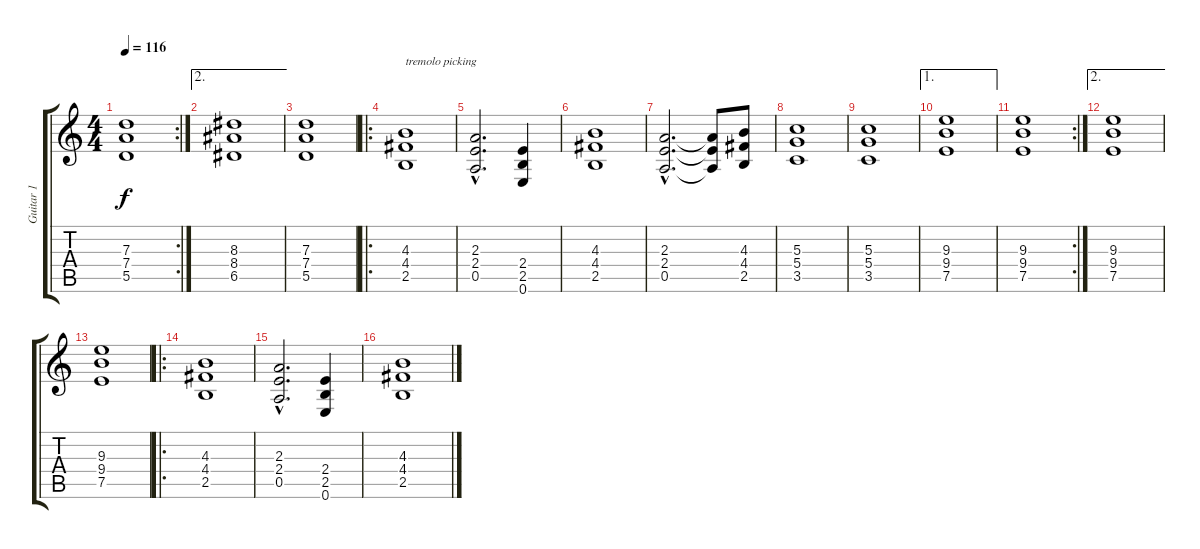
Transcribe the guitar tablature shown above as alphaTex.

\track ("Guitar 1" "Guitar 1") {instrument acousticguitarnylon}
\staff {score tabs}
\tuning (E4 B3 G3 D3 A2 E2) {hide}
\rc 2
\ts (4 4)
\tempo 116
\clef g2
\ks c
(7.3 7.4 5.5).1{dy f} |
\ae 2
(8.3 8.4 6.5).1 |
(7.3 7.4 5.5).1 |
\ro
(4.3 4.4 2.5).1{txt "tremolo picking" volume 10 instrument distortionguitar} |
(2.3{hac} 2.4{hac} 0.5{hac}).2{d} (2.4 2.5 0.6).4 |
(4.3 4.4 2.5).1 |
(2.3{hac} 2.4{hac} 0.5{hac}).2{d} (2.3{t} 2.4{t} 0.5{t}).8 (4.3 4.4 2.5).8 |
(5.3 5.4 3.5).1 |
(5.3 5.4 3.5).1 |
\ae 1
(9.3 9.4 7.5).1 |
\rc 2
(9.3 9.4 7.5).1 |
\ae 2
(9.3 9.4 7.5).1 |
(9.3 9.4 7.5).1 |
\ro
(4.3 4.4 2.5).1{volume 10 instrument distortionguitar} |
(2.3{hac} 2.4{hac} 0.5{hac}).2{d} (2.4 2.5 0.6).4 |
(4.3 4.4 2.5).1
